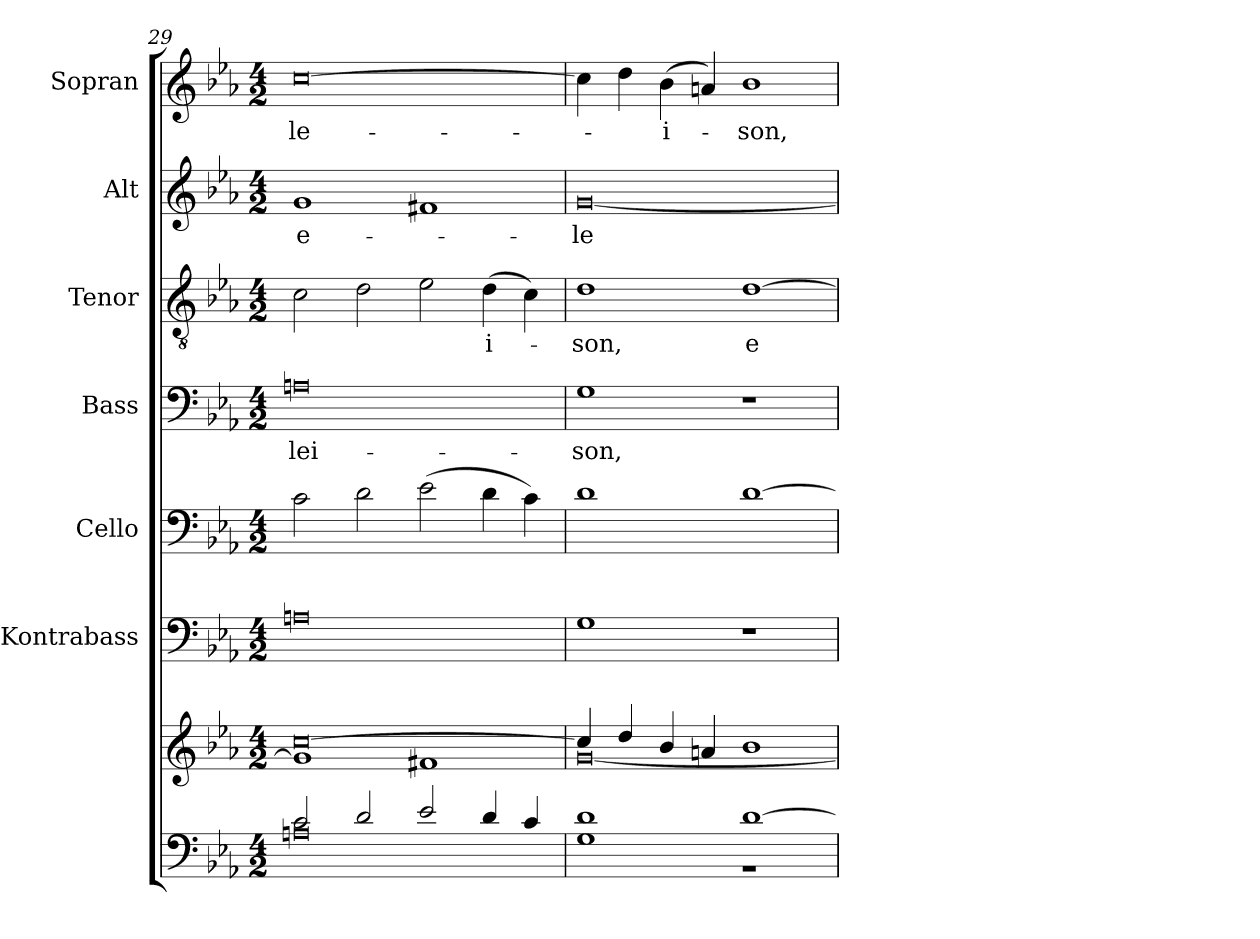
**kern	**kern	**kern	**kern	**kern	**text	**kern	**text	**kern	**text	**kern	**text
*part7	*part7	*part6	*part5	*part4	*part4	*part3	*part3	*part2	*part2	*part1	*part1
*staff8	*staff7	*staff6	*staff5	*staff4	*staff4	*staff3	*staff3	*staff2	*staff2	*staff1	*staff1
*	*	*I"Kontrabass	*I"Cello	*I"Bass	*	*I"Tenor	*	*I"Alt	*	*I"Sopran	*
*	*	*I'Kb.	*	*I'B.	*	*I'T.	*	*I'A.	*	*I'S.	*
*clefF4	*clefG2	*clefF4	*clefF4	*clefF4	*	*clefGv2	*	*clefG2	*	*clefG2	*
*	*	*ITrd7c12	*	*	*	*	*	*	*	*	*
*k[b-e-a-]	*k[b-e-a-]	*k[b-e-a-]	*k[b-e-a-]	*k[b-e-a-]	*	*k[b-e-a-]	*	*k[b-e-a-]	*	*k[b-e-a-]	*
*E-:	*E-:	*E-:	*E-:	*E-:	*	*E-:	*	*E-:	*	*E-:	*
*M4/2	*M4/2	*M4/2	*M4/2	*M4/2	*	*M4/2	*	*M4/2	*	*M4/2	*
=29	=29	=29	=29	=29	=29	=29	=29	=29	=29	=29	=29
*^	*^	*	*	*	*	*	*	*	*	*	*
!	!	!	!	!	!	!	!LO:LY:b	!	!	!	!LO:LY:b	!	!LO:LY:b
2c/	0An	[>0cc	1g]	0AAn	2c\	0An	-lei-	2c\	.	1g	e-	[0cc	-le-
2d/	.	.	.	.	2d\	.	.	2d\	.	.	.	.	.
2e-/	.	.	1f#X	.	(>2e-\	.	.	2e-\	.	1f#X	.	.	.
!	!	!	!	!	!	!	!	!	!LO:LY:b	!	!	!	!
4d/	.	.	.	.	4d\	.	.	(>4d\	-i-	.	.	.	.
4c/	.	.	.	.	4c\)	.	.	4c\)	.	.	.	.	.
!!LO:PB:g=z
=30	=30	=30	=30	=30	=30	=30	=30	=30	=30	=30	=30	=30	=30
!	!	!	!	!	!	!	!LO:LY:b	!	!LO:LY:b	!	!LO:LY:b	!	!
1d	1G	4cc/]	[<0g	1GG	1d	1G	-son,	1d	-son,	[0g	-le-	4cc\]	.
.	.	4dd/	.	.	.	.	.	.	.	.	.	4dd\	.
!	!	!	!	!	!	!	!	!	!	!	!	!	!LO:LY:b
.	.	4b-/	.	.	.	.	.	.	.	.	.	(>4b-\	-i-
.	.	4an/	.	.	.	.	.	.	.	.	.	4an/)	.
!	!	!	!	!	!	!	!	!	!LO:LY:b	!	!	!	!LO:LY:b
[>1d	1r	1b-	.	1r	[1d	1r	.	[1d	e-	.	.	1b-	-son,
*v	*v	*	*	*	*	*	*	*	*	*	*	*	*
*	*v	*v	*	*	*	*	*	*	*	*	*	*
=	=	=	=	=	=	=	=	=	=	=	=
*-	*-	*-	*-	*-	*-	*-	*-	*-	*-	*-	*-
